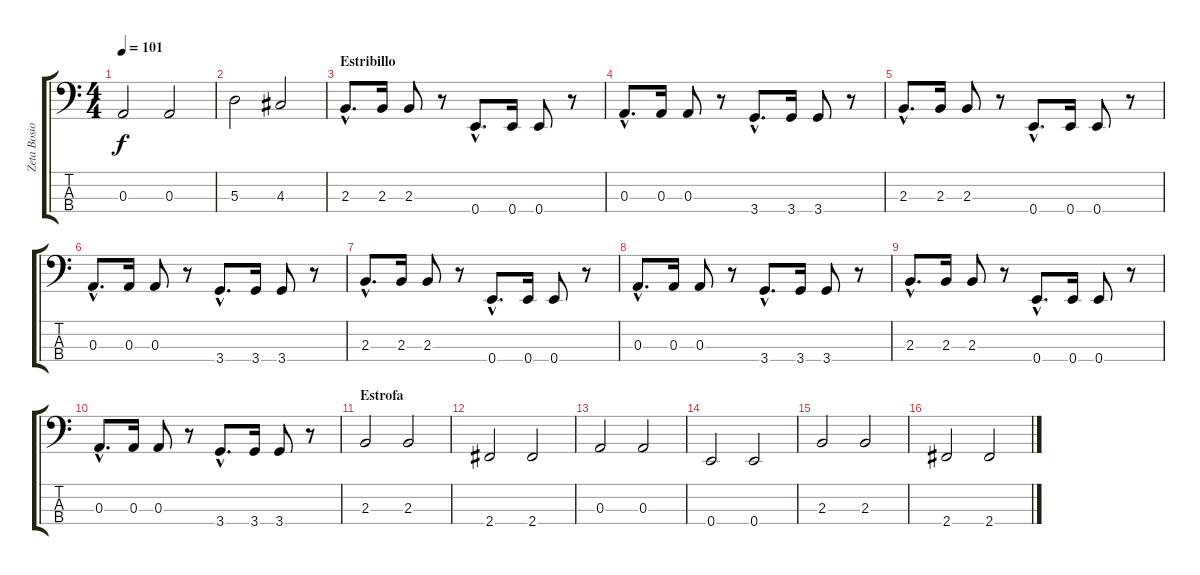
\track ("Zeta Bosio" "Zeta Bosio") {instrument electricbassfinger}
\staff {score tabs}
\tuning (G2 D2 A1 E1) {hide}
\ts (4 4)
\tempo 101
\clef f4
\ks c
0.3.2{dy f} 0.3.2 |
5.3.2 4.3.2 |
\section ("" "Estribillo")
2.3{hac}.8{d} 2.3.16 2.3.8 r.8 0.4{hac}.8{d} 0.4.16 0.4.8 r.8 |
0.3{hac}.8{d} 0.3.16 0.3.8 r.8 3.4{hac}.8{d} 3.4.16 3.4.8 r.8 |
2.3{hac}.8{d} 2.3.16 2.3.8 r.8 0.4{hac}.8{d} 0.4.16 0.4.8 r.8 |
0.3{hac}.8{d} 0.3.16 0.3.8 r.8 3.4{hac}.8{d} 3.4.16 3.4.8 r.8 |
2.3{hac}.8{d} 2.3.16 2.3.8 r.8 0.4{hac}.8{d} 0.4.16 0.4.8 r.8 |
0.3{hac}.8{d} 0.3.16 0.3.8 r.8 3.4{hac}.8{d} 3.4.16 3.4.8 r.8 |
2.3{hac}.8{d} 2.3.16 2.3.8 r.8 0.4{hac}.8{d} 0.4.16 0.4.8 r.8 |
0.3{hac}.8{d} 0.3.16 0.3.8 r.8 3.4{hac}.8{d} 3.4.16 3.4.8 r.8 |
\section ("" "Estrofa")
2.3.2 2.3.2 |
2.4.2 2.4.2 |
0.3.2 0.3.2 |
0.4.2 0.4.2 |
2.3.2 2.3.2 |
2.4.2 2.4.2
